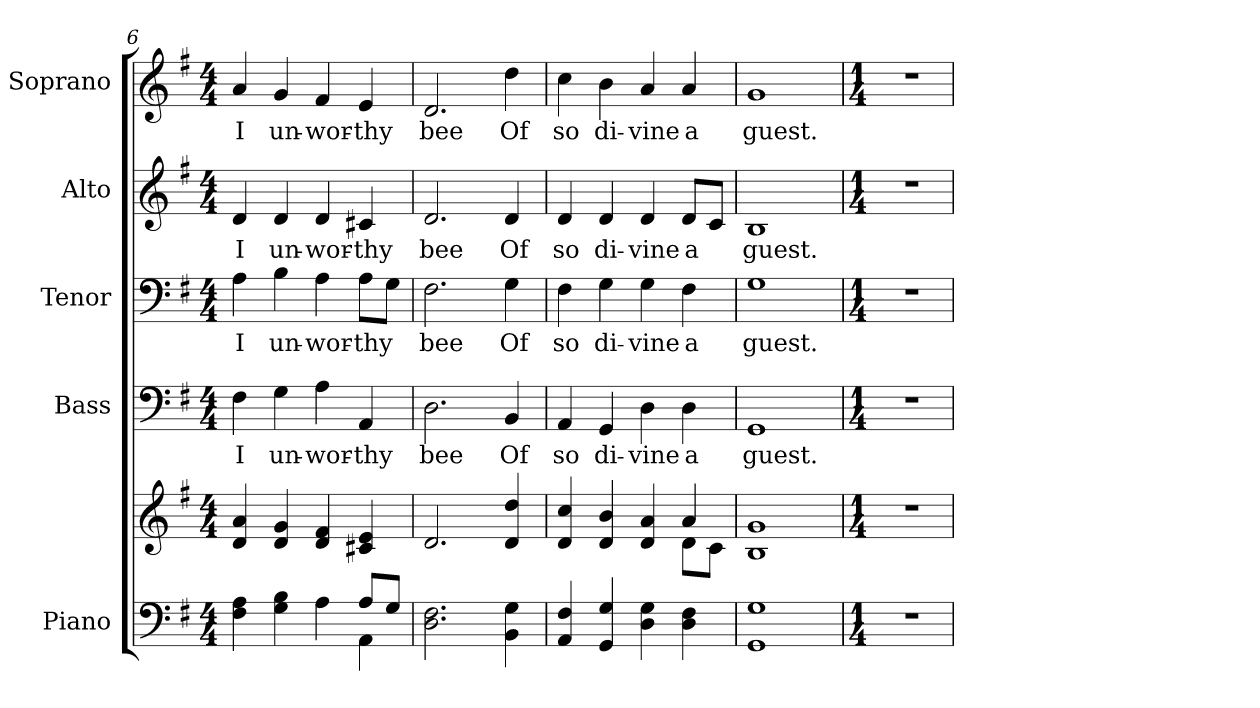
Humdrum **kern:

**kern	**kern	**kern	**text	**kern	**text	**kern	**text	**kern	**text
*part5	*part5	*part4	*part4	*part3	*part3	*part2	*part2	*part1	*part1
*staff6	*staff5	*staff4	*staff4	*staff3	*staff3	*staff2	*staff2	*staff1	*staff1
*I"Piano	*	*I"Bass	*	*I"Tenor	*	*I"Alto	*	*I"Soprano	*
*I'Pno.	*	*I'B.	*	*I'T.	*	*I'A.	*	*I'S.	*
*clefF4	*clefG2	*clefF4	*	*clefF4	*	*clefG2	*	*clefG2	*
*k[f#]	*k[f#]	*k[f#]	*	*k[f#]	*	*k[f#]	*	*k[f#]	*
*G:	*G:	*G:	*	*G:	*	*G:	*	*G:	*
*M4/4	*M4/4	*M4/4	*	*M4/4	*	*M4/4	*	*M4/4	*
=6	=6	=6	=6	=6	=6	=6	=6	=6	=6
*^	*	*	*	*	*	*	*	*	*
!	!	!	!	!LO:LY:b:color=#000000	!	!	!	!	!	!
!	!	!	!	!	!	!LO:LY:b:color=#000000	!	!	!	!
!	!	!	!	!	!	!	!	!LO:LY:b:color=#000000	!	!
!	!	!	!	!	!	!	!	!	!	!LO:LY:b:color=#000000
4F#i\ 4Ai	2ryy	4di/ 4ai	4F#i\	I	4Ai\	I	4di/	I	4ai/	I
!	!	!	!	!LO:LY:b:color=#000000	!	!	!	!	!	!
!	!	!	!	!	!	!LO:LY:b:color=#000000	!	!	!	!
!	!	!	!	!	!	!	!	!LO:LY:b:color=#000000	!	!
!	!	!	!	!	!	!	!	!	!	!LO:LY:b:color=#000000
4Gi\ 4Bi	.	4di/ 4gi	4Gi\	un-	4Bi\	un-	4di/	un-	4gi/	un-
!	!	!	!	!LO:LY:b:color=#000000	!	!	!	!	!	!
!	!	!	!	!	!	!LO:LY:b:color=#000000	!	!	!	!
!	!	!	!	!	!	!	!	!LO:LY:b:color=#000000	!	!
!	!	!	!	!	!	!	!	!	!	!LO:LY:b:color=#000000
4Ai\	4ryy	4di/ 4f#i	4Ai\	-wor-	4Ai\	-wor-	4di/	-wor-	4f#i/	-wor-
!	!	!	!	!LO:LY:b:color=#000000	!	!	!	!	!	!
!	!	!	!	!	!	!LO:LY:b:color=#000000	!	!	!	!
!	!	!	!	!	!	!	!	!LO:LY:b:color=#000000	!	!
!	!	!	!	!	!	!	!	!	!	!LO:LY:b:color=#000000
8Ai/L	4AAi\	4c#Xi/ 4ei	4AAi/	-thy	8Ai\L	-thy	4c#Xi/	-thy	4ei/	-thy
8Gi/J	.	.	.	.	8Gi\J	.	.	.	.	.
*v	*v	*	*	*	*	*	*	*	*	*
!!LO:PB:g=z
=7	=7	=7	=7	=7	=7	=7	=7	=7	=7
!	!	!	!LO:LY:b:color=#000000	!	!	!	!	!	!
!	!	!	!	!	!LO:LY:b:color=#000000	!	!	!	!
!	!	!	!	!	!	!	!LO:LY:b:color=#000000	!	!
!	!	!	!	!	!	!	!	!	!LO:LY:b:color=#000000
2.Di\ 2.F#i	2.di/	2.Di\	bee	2.F#i\	bee	2.di/	bee	2.di/	bee
!	!	!	!LO:LY:b:color=#000000	!	!	!	!	!	!
!	!	!	!	!	!LO:LY:b:color=#000000	!	!	!	!
!	!	!	!	!	!	!	!LO:LY:b:color=#000000	!	!
!	!	!	!	!	!	!	!	!	!LO:LY:b:color=#000000
4BBi\ 4Gi	4di/ 4ddi	4BBi/	Of	4Gi\	Of	4di/	Of	4ddi\	Of
=8	=8	=8	=8	=8	=8	=8	=8	=8	=8
*	*^	*	*	*	*	*	*	*	*
!	!	!	!	!LO:LY:b:color=#000000	!	!	!	!	!	!
!	!	!	!	!	!	!LO:LY:b:color=#000000	!	!	!	!
!	!	!	!	!	!	!	!	!LO:LY:b:color=#000000	!	!
!	!	!	!	!	!	!	!	!	!	!LO:LY:b:color=#000000
4AAi/ 4F#i	4di/ 4cci	2ryy	4AAi/	so	4F#i\	so	4di/	so	4cci\	so
!	!	!	!	!LO:LY:b:color=#000000	!	!	!	!	!	!
!	!	!	!	!	!	!LO:LY:b:color=#000000	!	!	!	!
!	!	!	!	!	!	!	!	!LO:LY:b:color=#000000	!	!
!	!	!	!	!	!	!	!	!	!	!LO:LY:b:color=#000000
4GGi/ 4Gi	4di/ 4bi	.	4GGi/	di-	4Gi\	di-	4di/	di-	4bi\	di-
!	!	!	!	!LO:LY:b:color=#000000	!	!	!	!	!	!
!	!	!	!	!	!	!LO:LY:b:color=#000000	!	!	!	!
!	!	!	!	!	!	!	!	!LO:LY:b:color=#000000	!	!
!	!	!	!	!	!	!	!	!	!	!LO:LY:b:color=#000000
4Di\ 4Gi	4di/ 4ai	4ryy	4Di\	-vine	4Gi\	-vine	4di/	-vine	4ai/	-vine
!	!	!	!	!LO:LY:b:color=#000000	!	!	!	!	!	!
!	!	!	!	!	!	!LO:LY:b:color=#000000	!	!	!	!
!	!	!	!	!	!	!	!	!LO:LY:b:color=#000000	!	!
!	!	!	!	!	!	!	!	!	!	!LO:LY:b:color=#000000
4Di\ 4F#i	4ai/	8di\L	4Di\	a	4F#i\	a	8di/L	a	4ai/	a
.	.	8ci\J	.	.	.	.	8ci/J	.	.	.
*	*v	*v	*	*	*	*	*	*	*	*
=9	=9	=9	=9	=9	=9	=9	=9	=9	=9
*	*^	*	*	*	*	*	*	*	*
!	!	!	!	!LO:LY:b:color=#000000	!	!	!	!	!	!
*	*v	*v	*	*	*	*	*	*	*	*
*	*^	*	*	*	*	*	*	*	*
!	!	!	!	!	!	!LO:LY:b:color=#000000	!	!	!	!
*	*v	*v	*	*	*	*	*	*	*	*
*	*^	*	*	*	*	*	*	*	*
!	!	!	!	!	!	!	!	!LO:LY:b:color=#000000	!	!
*	*v	*v	*	*	*	*	*	*	*	*
*	*^	*	*	*	*	*	*	*	*
!	!	!	!	!	!	!	!	!	!	!LO:LY:b:color=#000000
*	*v	*v	*	*	*	*	*	*	*	*
1GGi 1Gi	1Bi 1gi	1GGi	guest.	1Gi	guest.	1Bi	guest.	1gi	guest.
!!LO:PB:g=z
=10	=10	=10	=10	=10	=10	=10	=10	=10	=10
*M1/4	*M1/4	*M1/4	*	*M1/4	*	*M1/4	*	*M1/4	*
!LO:N:vis=1	!LO:N:vis=1	!LO:N:vis=1	!	!LO:N:vis=1	!	!LO:N:vis=1	!	!LO:N:vis=1	!
4r	4r	4r	.	4r	.	4r	.	4r	.
=	=	=	=	=	=	=	=	=	=
*-	*-	*-	*-	*-	*-	*-	*-	*-	*-
